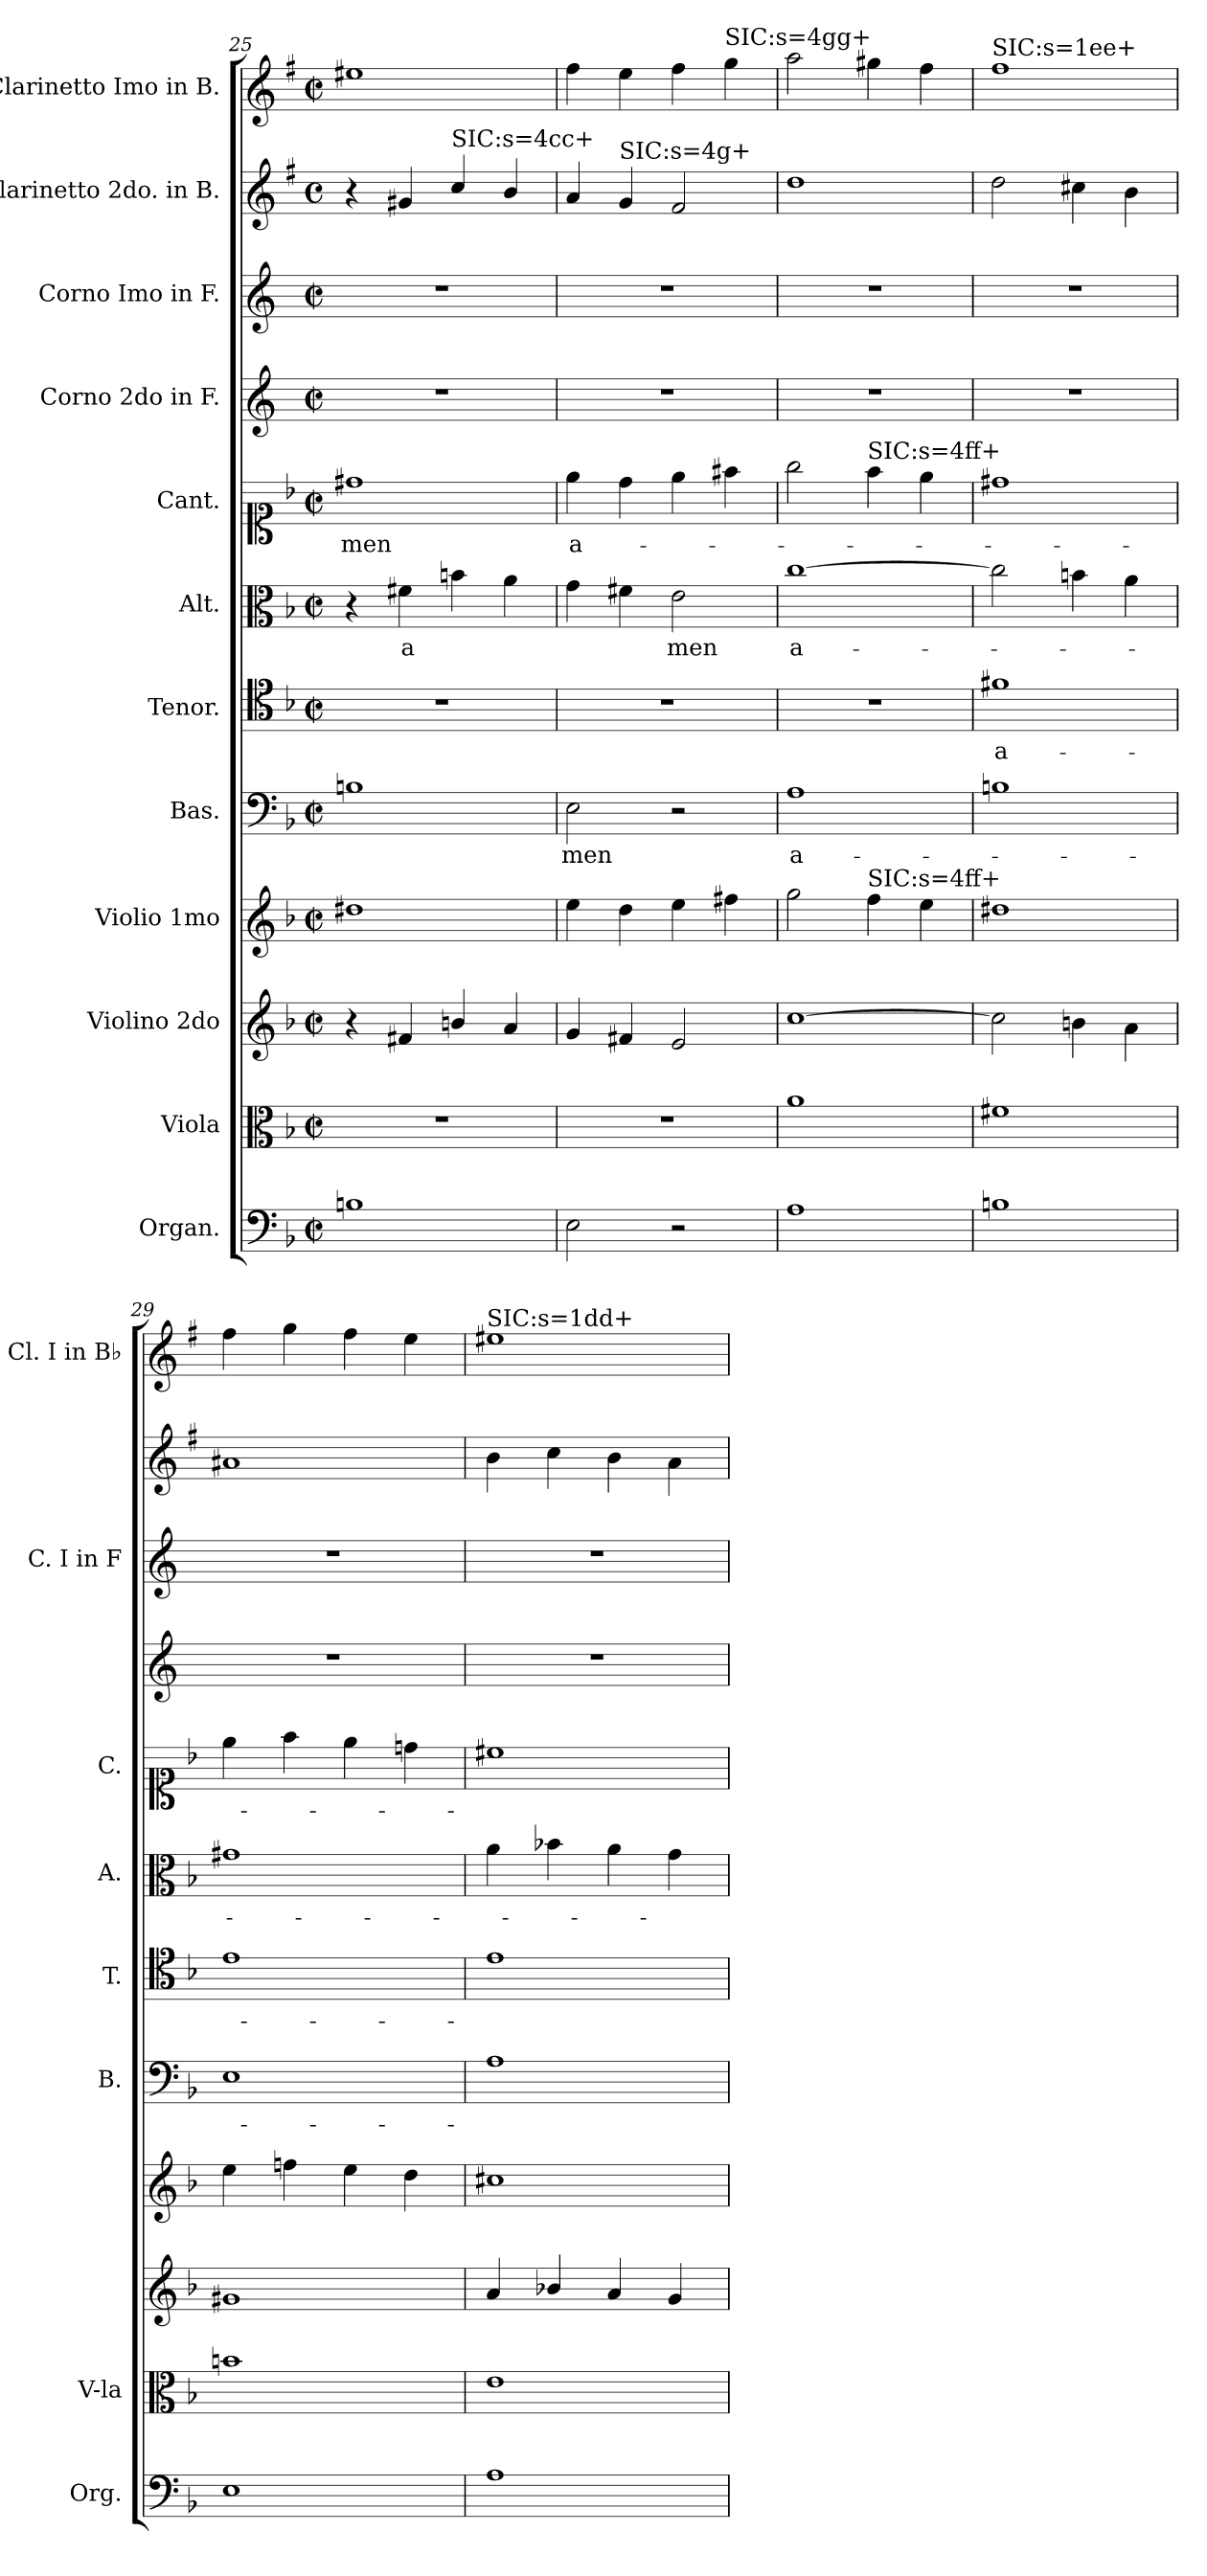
**kern	**kern	**kern	**kern	**kern	**text	**kern	**text	**kern	**text	**kern	**text	**kern	**kern	**kern	**kern
*part12	*part11	*part10	*part9	*part8	*part8	*part7	*part7	*part6	*part6	*part5	*part5	*part4	*part3	*part2	*part1
*staff12	*staff11	*staff10	*staff9	*staff8	*staff8	*staff7	*staff7	*staff6	*staff6	*staff5	*staff5	*staff4	*staff3	*staff2	*staff1
*I"Organ.	*I"Viola	*I"Violino 2do	*I"Violio 1mo	*I"Bas.	*	*I"Tenor.	*	*I"Alt.	*	*I"Cant.	*	*I"Corno 2do in F.	*I"Corno Imo in F.	*I"Clarinetto 2do. in B.	*I"Clarinetto Imo in B.
*I'Org.	*I'V-la	*	*	*I'B.	*	*I'T.	*	*I'A.	*	*I'C.	*	*	*I'C. I in F	*	*I'Cl. I in B♭
*clefF4	*clefC3	*clefG2	*clefG2	*clefF4	*	*clefC4	*	*clefC3	*	*clefC1	*	*clefG2	*clefG2	*clefG2	*clefG2
*	*	*	*	*	*	*	*	*	*	*	*	*ITrd4c7	*ITrd4c7	*ITrd1c2	*ITrd1c2
*k[b-]	*k[b-]	*k[b-]	*k[b-]	*k[b-]	*	*k[b-]	*	*k[b-]	*	*k[b-]	*	*k[b-]	*k[b-]	*k[b-]	*k[b-]
*d:	*d:	*d:	*d:	*d:	*	*d:	*	*d:	*	*d:	*	*d:	*d:	*d:	*d:
*M2/2	*M2/2	*M2/2	*M2/2	*M2/2	*	*M2/2	*	*M2/2	*	*M2/2	*	*M2/2	*M2/2	*M2/2	*M2/2
*met(c|)	*met(c|)	*met(c|)	*met(c|)	*met(c|)	*	*met(c|)	*	*met(c|)	*	*met(c|)	*	*met(c|)	*met(c|)	*met(c)	*met(c|)
=25	=25	=25	=25	=25	=25	=25	=25	=25	=25	=25	=25	=25	=25	=25	=25
1Bn	1r	4r	1dd#X	1Bn	.	1r	.	4r	.	1dd#X	-men	1r	1r	4r	1dd#X
.	.	4f#X/	.	.	.	.	.	4f#X\	a	.	.	.	.	4f#X/	.
!	!	!	!	!	!	!	!	!	!	!	!	!	!	!LO:TX:a:t=SIC&colon;s=4cc+	!
.	.	4bn/	.	.	.	.	.	4bn\	.	.	.	.	.	4b-/	.
.	.	4a/	.	.	.	.	.	4a\	.	.	.	.	.	4a/	.
=26	=26	=26	=26	=26	=26	=26	=26	=26	=26	=26	=26	=26	=26	=26	=26
2E\	1r	4g/	4ee\	2E\	-men	1r	.	4g\	.	4ee\	a-	1r	1r	4g/	4ee\
!	!	!	!	!	!	!	!	!	!	!	!	!	!	!LO:TX:a:t=SIC&colon;s=4g+	!
.	.	4f#X/	4dd\	.	.	.	.	4f#X\	.	4dd\	.	.	.	4f/	4dd\
2r	.	2e/	4ee\	2r	.	.	.	2e\	men	4ee\	.	.	.	2e/	4ee\
!	!	!	!	!	!	!	!	!	!	!	!	!	!	!	!LO:TX:a:t=SIC&colon;s=4gg+
.	.	.	4ff#X\	.	.	.	.	.	.	4ff#X\	.	.	.	.	4ff\
=27	=27	=27	=27	=27	=27	=27	=27	=27	=27	=27	=27	=27	=27	=27	=27
1A	1a	[1cc	2gg\	1A	a-	1r	.	[1cc	a-	2gg\	.	1r	1r	1cc	2gg\
!	!	!	!	!	!	!	!	!	!	!LO:TX:a:t=SIC&colon;s=4ff+	!	!	!	!	!
!	!	!	!LO:TX:a:t=SIC&colon;s=4ff+	!	!	!	!	!	!	!	!	!	!	!	!
.	.	.	4ff\	.	.	.	.	.	.	4ff\	.	.	.	.	4ff#X\
.	.	.	4ee\	.	.	.	.	.	.	4ee\	.	.	.	.	4ee\
=28	=28	=28	=28	=28	=28	=28	=28	=28	=28	=28	=28	=28	=28	=28	=28
!	!	!	!	!	!	!	!	!	!	!	!	!	!	!	!LO:TX:a:t=SIC&colon;s=1ee+
1Bn	1f#X	2cc\]	1dd#X	1Bn	.	1f#X	a-	2cc\]	.	1dd#X	.	1r	1r	2cc\	1ee
.	.	4bn\	.	.	.	.	.	4bn\	.	.	.	.	.	4bn\	.
.	.	4a\	.	.	.	.	.	4a\	.	.	.	.	.	4a\	.
=29	=29	=29	=29	=29	=29	=29	=29	=29	=29	=29	=29	=29	=29	=29	=29
1E	1bn	1g#X	4ee\	1E	.	1e	.	1g#X	.	4ee\	.	1r	1r	1g#X	4ee\
.	.	.	4ffn\	.	.	.	.	.	.	4ff\	.	.	.	.	4ff\
.	.	.	4ee\	.	.	.	.	.	.	4ee\	.	.	.	.	4ee\
.	.	.	4dd\	.	.	.	.	.	.	4ddn\	.	.	.	.	4dd\
=30	=30	=30	=30	=30	=30	=30	=30	=30	=30	=30	=30	=30	=30	=30	=30
!	!	!	!	!	!	!	!	!	!	!	!	!	!	!	!LO:TX:a:t=SIC&colon;s=1dd+
1A	1e	4a/	1cc#X	1A	.	1e	.	4a\	.	1cc#X	.	1r	1r	4a\	1dd#X
.	.	4b-X/	.	.	.	.	.	4b-X\	.	.	.	.	.	4b-\	.
.	.	4a/	.	.	.	.	.	4a\	.	.	.	.	.	4a\	.
.	.	4g/	.	.	.	.	.	4g\	.	.	.	.	.	4g\	.
=	=	=	=	=	=	=	=	=	=	=	=	=	=	=	=
*-	*-	*-	*-	*-	*-	*-	*-	*-	*-	*-	*-	*-	*-	*-	*-
